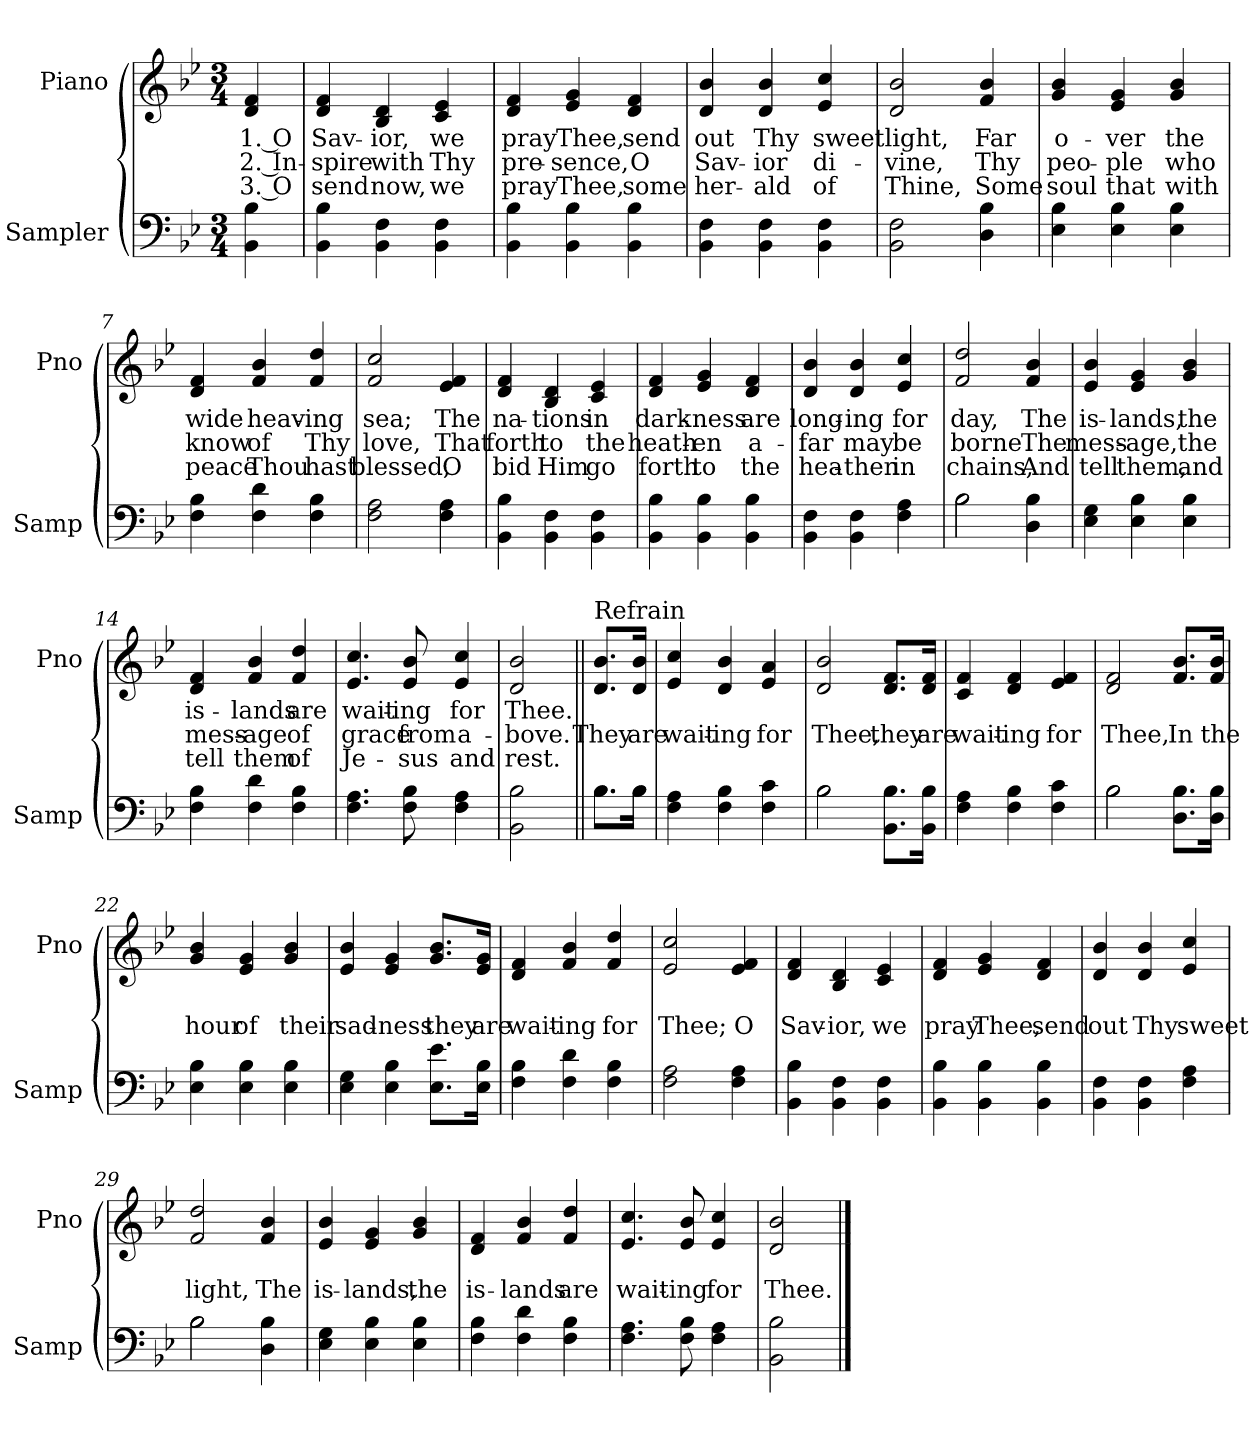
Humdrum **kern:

**kern	**kern	**text	**text	**text
*part2	*part1	*part1	*part1	*part1
*staff2	*staff1	*staff1	*staff1	*staff1
*I"Sampler	*I"Piano	*	*	*
*I'Samp	*I'Pno	*	*	*
*clefF4	*clefG2	*	*	*
*k[b-e-]	*k[b-e-]	*	*	*
*B-:	*B-:	*	*	*
*M3/4	*M3/4	*	*	*
=1	=1	=1	=1	=1
4BB- 4B-	4d 4f	1. O	2. In-	3. O
=2	=2	=2	=2	=2
4BB- 4B-	4d 4f	Sav-	-spire	send
4BB- 4F	4B- 4d	-ior,	with	now,
4BB- 4F	4c 4e-	we	Thy	we
=3	=3	=3	=3	=3
4BB- 4B-	4d 4f	pray	pre-	pray
4BB- 4B-	4e- 4g	Thee,	-sence,	Thee,
4BB- 4B-	4d 4f	send	O	some
=4	=4	=4	=4	=4
4BB- 4F	4d 4b-	out	Sav-	her-
4BB- 4F	4d 4b-	Thy	-ior	-ald
4BB- 4F	4e- 4cc	sweet	di-	of
=5	=5	=5	=5	=5
2BB- 2F	2d 2b-	light,	-vine,	Thine,
4D 4B-	4f 4b-	Far	Thy	Some
=6	=6	=6	=6	=6
4E- 4B-	4g 4b-	o-	peo-	soul
4E- 4B-	4e- 4g	-ver	-ple	that
4E- 4B-	4g 4b-	the	who	with
=7	=7	=7	=7	=7
4F 4B-	4d 4f	wide	know	peace
4F 4d	4f 4b-	heav-	of	Thou
4F 4B-	4f 4dd	-ing	Thy	hast
=8	=8	=8	=8	=8
2F 2A	2f 2cc	sea;	love,	blessed,
4F 4A	4e- 4f	The	That	O
=9	=9	=9	=9	=9
4BB- 4B-	4d 4f	na-	forth	bid
4BB- 4F	4B- 4d	-tions	to	Him
4BB- 4F	4c 4e-	in	the	go
=10	=10	=10	=10	=10
4BB- 4B-	4d 4f	dark-	heath-	forth
4BB- 4B-	4e- 4g	-ness	-en	to
4BB- 4B-	4d 4f	are	a-	the
=11	=11	=11	=11	=11
4BB- 4F	4d 4b-	long-	-far	hea-
4BB- 4F	4d 4b-	-ing	may	-then
4F 4A	4e- 4cc	for	be	in
=12	=12	=12	=12	=12
*^	*	*	*	*
2B-\	2B-	2f 2dd	day,	borne	chains,
4D 4B-	4ryy	4f 4b-	The	The	And
*v	*v	*	*	*	*
=13	=13	=13	=13	=13
4E- 4G	4e- 4b-	is-	mess-	tell
4E- 4B-	4e- 4g	-lands,	-age,	them,
4E- 4B-	4g 4b-	the	the	and
=14	=14	=14	=14	=14
4F 4B-	4d 4f	is-	mess-	tell
4F 4d	4f 4b-	-lands	-age	them
4F 4B-	4f 4dd	are	of	of
=15	=15	=15	=15	=15
4.F 4.A	4.e- 4.cc	wait-	grace	Je-
8F 8B-	8e- 8b-	-ing	from	-sus
4F 4A	4e- 4cc	for	a-	and
=16	=16	=16	=16	=16
2BB- 2B-	2d 2b-	Thee.	-bove.	rest.
=17||	=17||	=17||	=17||	=17||
*^	*	*	*	*
!	!	!LO:TX:t=Refrain	!	!	!
8.B-\L	8.B-\L	8.d/ 8.b-/L	.	They	.
16B-\Jk	16B-\Jk	16d/ 16b-/Jk	.	are	.
*v	*v	*	*	*	*
=18	=18	=18	=18	=18
4F 4A	4e- 4cc	.	wait-	.
4F 4B-	4d 4b-	.	-ing	.
4F 4c	4e- 4a	.	for	.
=19	=19	=19	=19	=19
*^	*	*	*	*
2B-\	2B-	2d 2b-	.	Thee,	.
8.BB-\ 8.B-\L	4ryy	8.d/ 8.f/L	.	they	.
16BB-\ 16B-\Jk	.	16d/ 16f/Jk	.	are	.
*v	*v	*	*	*	*
=20	=20	=20	=20	=20
4F 4A	4c 4f	.	wait-	.
4F 4B-	4d 4f	.	-ing	.
4F 4c	4e- 4f	.	for	.
=21	=21	=21	=21	=21
*^	*	*	*	*
2B-\	2B-	2d 2f	.	Thee,	.
8.D\ 8.B-\L	4ryy	8.f/ 8.b-/L	.	In	.
16D\ 16B-\Jk	.	16f/ 16b-/Jk	.	the	.
*v	*v	*	*	*	*
=22	=22	=22	=22	=22
4E- 4B-	4g 4b-	.	hour	.
4E- 4B-	4e- 4g	.	of	.
4E- 4B-	4g 4b-	.	their	.
=23	=23	=23	=23	=23
4E- 4G	4e- 4b-	.	sad-	.
4E- 4B-	4e- 4g	.	-ness	.
8.E-\ 8.e-\L	8.g/ 8.b-/L	.	they	.
16E-\ 16B-\Jk	16e-/ 16g/Jk	.	are	.
=24	=24	=24	=24	=24
4F 4B-	4d 4f	.	wait-	.
4F 4d	4f 4b-	.	-ing	.
4F 4B-	4f 4dd	.	for	.
=25	=25	=25	=25	=25
2F 2A	2e- 2cc	.	Thee;	.
4F 4A	4e- 4f	.	O	.
=26	=26	=26	=26	=26
4BB- 4B-	4d 4f	.	Sav-	.
4BB- 4F	4B- 4d	.	-ior,	.
4BB- 4F	4c 4e-	.	we	.
=27	=27	=27	=27	=27
4BB- 4B-	4d 4f	.	pray	.
4BB- 4B-	4e- 4g	.	Thee,	.
4BB- 4B-	4d 4f	.	send	.
=28	=28	=28	=28	=28
4BB- 4F	4d 4b-	.	out	.
4BB- 4F	4d 4b-	.	Thy	.
4F 4A	4e- 4cc	.	sweet	.
=29	=29	=29	=29	=29
*^	*	*	*	*
2B-\	2B-	2f 2dd	.	light,	.
4D 4B-	4ryy	4f 4b-	.	The	.
*v	*v	*	*	*	*
=30	=30	=30	=30	=30
4E- 4G	4e- 4b-	.	is-	.
4E- 4B-	4e- 4g	.	-lands,	.
4E- 4B-	4g 4b-	.	the	.
=31	=31	=31	=31	=31
4F 4B-	4d 4f	.	is-	.
4F 4d	4f 4b-	.	-lands	.
4F 4B-	4f 4dd	.	are	.
=32	=32	=32	=32	=32
4.F 4.A	4.e- 4.cc	.	wait-	.
8F 8B-	8e- 8b-	.	-ing	.
4F 4A	4e- 4cc	.	for	.
=33	=33	=33	=33	=33
2BB- 2B-	2d 2b-	.	Thee.	.
==	==	==	==	==
*-	*-	*-	*-	*-
